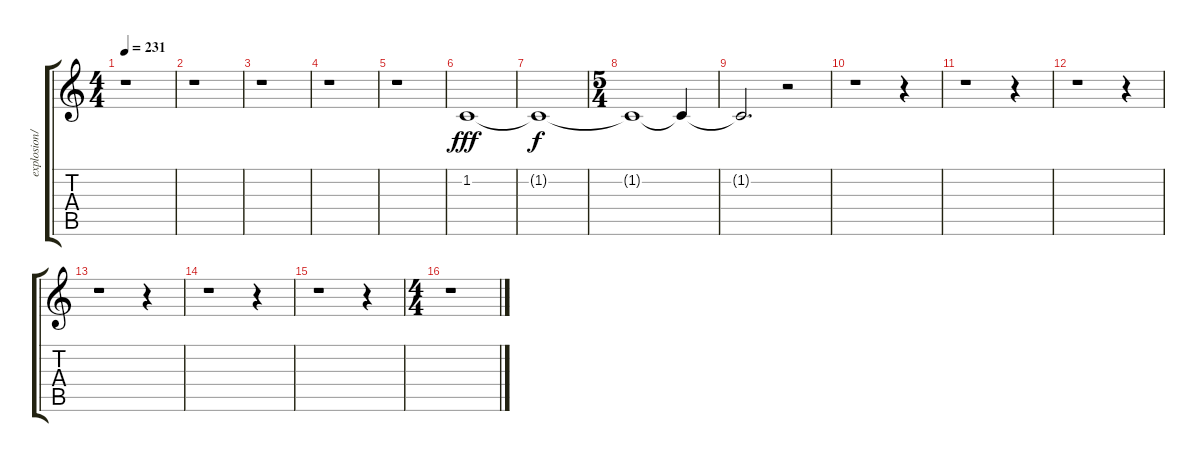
\track ("explosion/fret noise" "explosion/") {instrument guitarfretnoise}
\staff {score tabs}
\tuning (E4 B3 G3 D3 A2 E2) {hide}
\ts (4 4)
\tempo 231
\clef g2
\ks c
r.1{dy fff} |
r.1 |
r.1 |
r.1 |
r.1 |
1.2.1{volume 16 instrument gunshot} |
1.2{t}.1{dy f} |
\ts (5 4)
1.2{t}.1 1.2{t}.4 |
1.2{t}.2{d} r.2 |
r.1 r.4 |
r.1 r.4 |
r.1 r.4 |
r.1 r.4 |
r.1 r.4 |
r.1 r.4 |
\ts (4 4)
r.1
